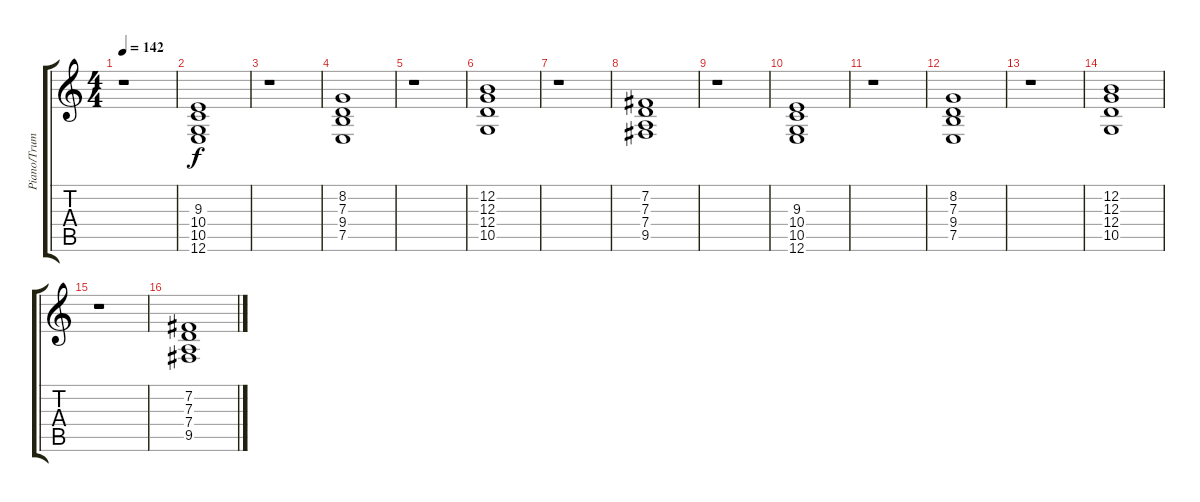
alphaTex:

\track ("Piano/Trumpet" "Piano/Trum") {instrument acousticgrandpiano}
\staff {score tabs}
\tuning (E4 B3 G3 D3 A2 E2) {hide}
\ts (4 4)
\tempo 142
\clef g2
\ks c
r.1{dy f} |
(9.3 10.4 10.5 12.6).1 |
r.1 |
(8.2 7.3 9.4 7.5).1{instrument acousticgrandpiano} |
r.1 |
(12.2 12.3 12.4 10.5).1 |
r.1 |
(7.2 7.3 7.4 9.5).1 |
r.1 |
(9.3 10.4 10.5 12.6).1 |
r.1 |
(8.2 7.3 9.4 7.5).1{instrument acousticgrandpiano} |
r.1 |
(12.2 12.3 12.4 10.5).1 |
r.1 |
(7.2 7.3 7.4 9.5).1
